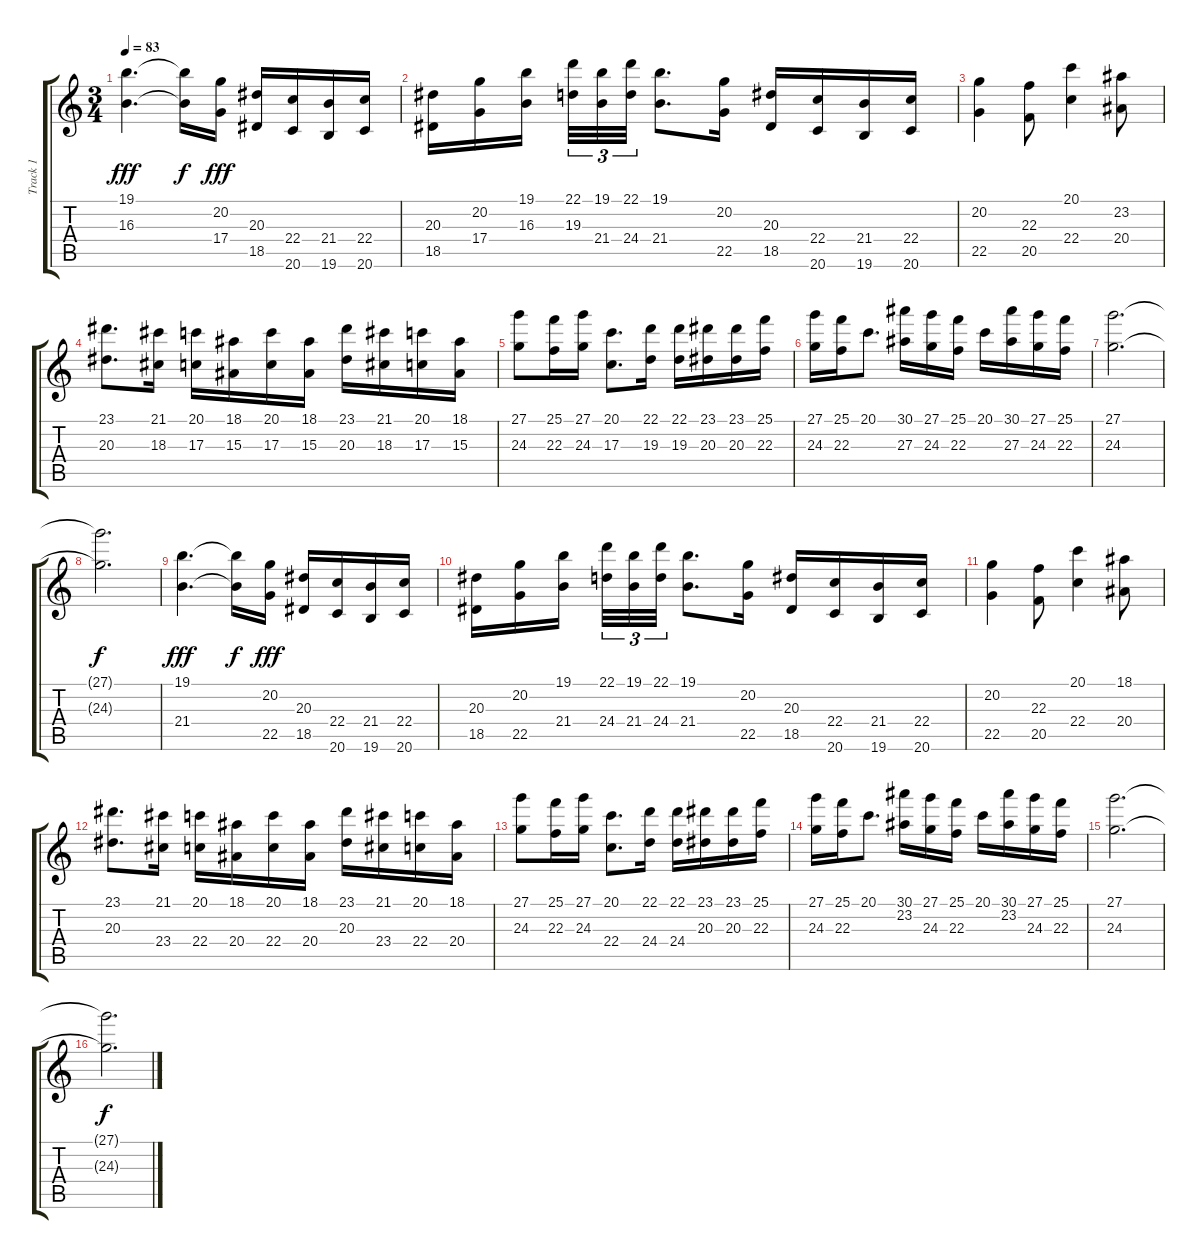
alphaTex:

\track ("Track 1" "Track 1") {instrument acousticgrandpiano}
\staff {score tabs}
\tuning (E4 B3 G3 D3 A2 E2) {hide}
\ts (3 4)
\tempo 83
\clef g2
\ks c
(19.1 16.3).4{d dy fff instrument acousticgrandpiano} (19.1{t} 16.3{t}).16{dy f} (20.2 17.4).16{dy fff} (20.3 18.5).16 (22.4 20.6).16 (21.4 19.6).16 (22.4 20.6).16 |
(20.3 18.5).16 (20.2 17.4).16 (19.1 16.3).16{beam splitsecondary} (22.1 19.3).32{tu (3 2)} (19.1 21.4).32{tu (3 2)} (22.1 24.4).32{tu (3 2)} (19.1 21.4).8{d} (20.2 22.5).16 (20.3 18.5).16 (22.4 20.6).16 (21.4 19.6).16 (22.4 20.6).16 |
(20.2 22.5).4 (22.3 20.5).8 (20.1 22.4).4 (23.2 20.4).8 |
(23.1 20.3).8{d} (21.1 18.3).16 (20.1 17.3).16 (18.1 15.3).16 (20.1 17.3).16 (18.1 15.3).16 (23.1 20.3).16 (21.1 18.3).16 (20.1 17.3).16 (18.1 15.3).16 |
(27.1 24.3).8 (25.1 22.3).16 (27.1 24.3).16 (20.1 17.3).8{d} (22.1 19.3).16 (22.1 19.3).16 (23.1 20.3).16 (23.1 20.3).16 (25.1 22.3).16 |
(27.1 24.3).16 (25.1 22.3).16 20.1.8{d} (30.1 27.3).16 (27.1 24.3).16 (25.1 22.3).16 20.1.16 (30.1 27.3).16 (27.1 24.3).16 (25.1 22.3).16 |
(27.1 24.3).2{d} |
(27.1{t} 24.3{t}).2{d dy f} |
(19.1 21.4).4{d dy fff} (19.1{t} 21.4{t}).16{dy f} (20.2 22.5).16{dy fff} (20.3 18.5).16 (22.4 20.6).16 (21.4 19.6).16 (22.4 20.6).16 |
(20.3 18.5).16 (20.2 22.5).16 (19.1 21.4).16{beam splitsecondary} (22.1 24.4).32{tu (3 2)} (19.1 21.4).32{tu (3 2)} (22.1 24.4).32{tu (3 2)} (19.1 21.4).8{d} (20.2 22.5).16 (20.3 18.5).16 (22.4 20.6).16 (21.4 19.6).16 (22.4 20.6).16 |
(20.2 22.5).4 (22.3 20.5).8 (20.1 22.4).4 (18.1 20.4).8 |
(23.1 20.3).8{d} (21.1 23.4).16 (20.1 22.4).16 (18.1 20.4).16 (20.1 22.4).16 (18.1 20.4).16 (23.1 20.3).16 (21.1 23.4).16 (20.1 22.4).16 (18.1 20.4).16 |
(27.1 24.3).8 (25.1 22.3).16 (27.1 24.3).16 (20.1 22.4).8{d} (22.1 24.4).16 (22.1 24.4).16 (23.1 20.3).16 (23.1 20.3).16 (25.1 22.3).16 |
(27.1 24.3).16 (25.1 22.3).16 20.1.8{d} (30.1 23.2).16 (27.1 24.3).16 (25.1 22.3).16 20.1.16 (30.1 23.2).16 (27.1 24.3).16 (25.1 22.3).16 |
(27.1 24.3).2{d} |
(27.1{t} 24.3{t}).2{d dy f}
